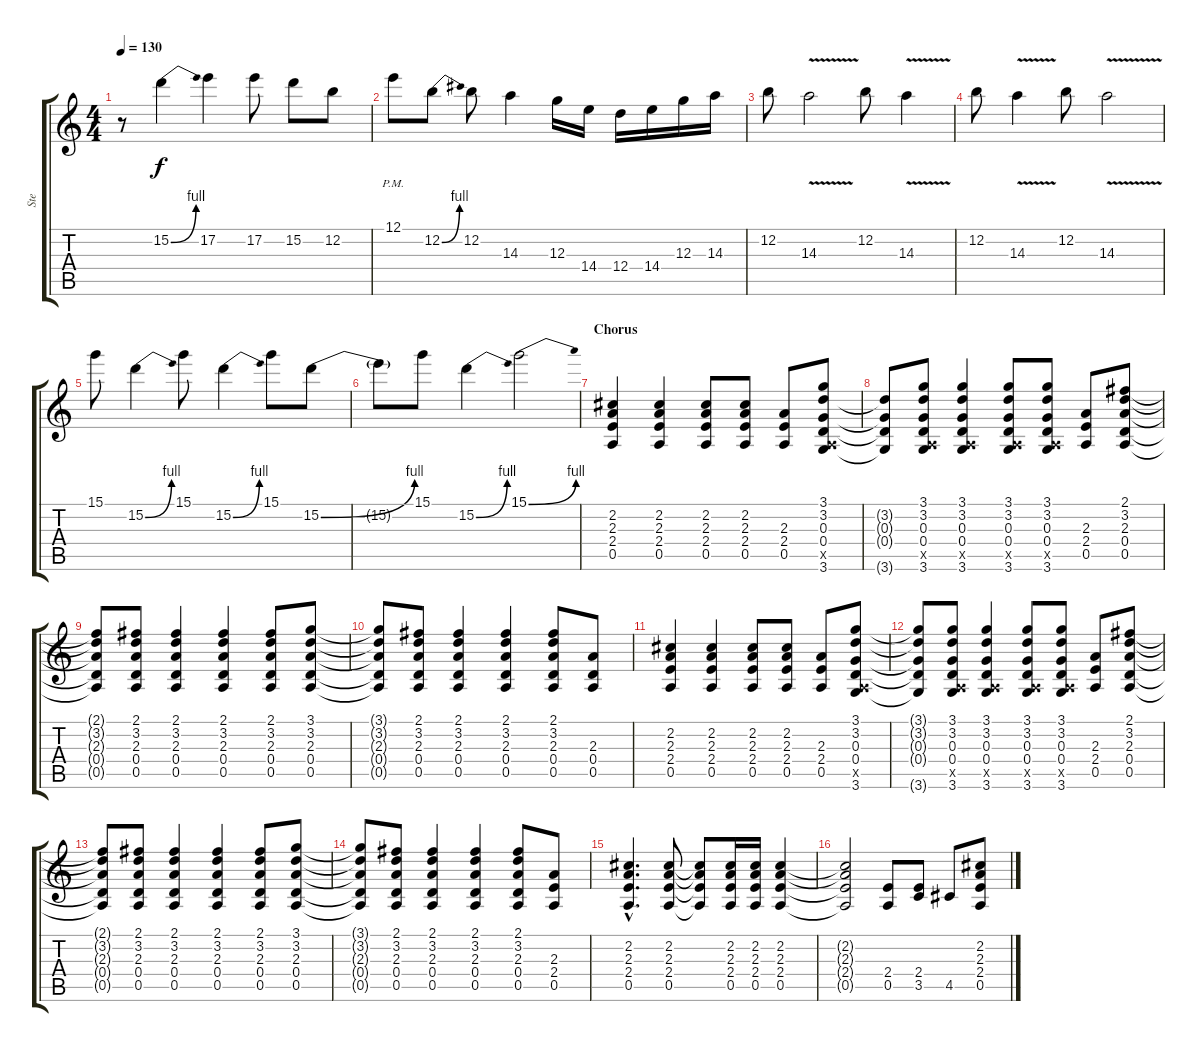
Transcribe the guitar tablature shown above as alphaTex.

\track ("Ste" "Ste") {instrument overdrivenguitar}
\staff {score tabs}
\tuning (E4 B3 G3 D3 A2 E2) {hide}
\ts (4 4)
\tempo 130
\clef g2
\ks c
r.8{dy f} 15.2{be (bend 0 0 60 4)}.4 17.2.4 17.2.8 15.2.8 12.2.8 |
12.1{pm}.8 12.2{be (bend 0 0 60 4)}.8 12.2.8 14.3.4 12.3.16 14.4.16 12.4.16 14.4.16 12.3.16 14.3.16 |
12.2.8 14.3{v}.2 12.2.8 14.3{v}.4 |
12.2.8 14.3{v}.4 12.2.8 14.3{v}.2 |
15.1.8 15.2{be (bend 0 0 60 4)}.4 15.1.8 15.2{be (bend 0 0 60 4)}.4 15.1.8 15.2{be (bend 0 0 60 4)}.8 |
15.2{t}.8 15.1.8 15.2{be (bend 0 0 60 4)}.4 15.1{be (bend 0 0 60 4)}.2 |
\section ("" "Chorus")
(2.2 2.3 2.4 0.5).4 (2.2 2.3 2.4 0.5).4 (2.2 2.3 2.4 0.5).8 (2.2 2.3 2.4 0.5).8 (2.3 2.4 0.5).8 (3.1 3.2 0.3 0.4 0.5{x} 3.6).8 |
(3.2{t} 0.3{t} 0.4{t} 3.6{t}).8 (3.1 3.2 0.3 0.4 0.5{x} 3.6).8 (3.1 3.2 0.3 0.4 0.5{x} 3.6).4 (3.1 3.2 0.3 0.4 0.5{x} 3.6).8 (3.1 3.2 0.3 0.4 0.5{x} 3.6).8 (2.3 2.4 0.5).8 (2.1 3.2 2.3 0.4 0.5).8 |
(2.1{t} 3.2{t} 2.3{t} 0.4{t} 0.5{t}).8 (2.1 3.2 2.3 0.4 0.5).8 (2.1 3.2 2.3 0.4 0.5).4 (2.1 3.2 2.3 0.4 0.5).4 (2.1 3.2 2.3 0.4 0.5).8 (3.1 3.2 2.3 0.4 0.5).8 |
(3.1{t} 3.2{t} 2.3{t} 0.4{t} 0.5{t}).8 (2.1 3.2 2.3 0.4 0.5).8 (2.1 3.2 2.3 0.4 0.5).4 (2.1 3.2 2.3 0.4 0.5).4 (2.1 3.2 2.3 0.4 0.5).8 (2.3 0.4 0.5).8 |
(2.2 2.3 2.4 0.5).4 (2.2 2.3 2.4 0.5).4 (2.2 2.3 2.4 0.5).8 (2.2 2.3 2.4 0.5).8 (2.3 2.4 0.5).8 (3.1 3.2 0.3 0.4 0.5{x} 3.6).8 |
(3.1{t} 3.2{t} 0.3{t} 0.4{t} 3.6{t}).8 (3.1 3.2 0.3 0.4 0.5{x} 3.6).8 (3.1 3.2 0.3 0.4 0.5{x} 3.6).4 (3.1 3.2 0.3 0.4 0.5{x} 3.6).8 (3.1 3.2 0.3 0.4 0.5{x} 3.6).8 (2.3 2.4 0.5).8 (2.1 3.2 2.3 0.4 0.5).8 |
(2.1{t} 3.2{t} 2.3{t} 0.4{t} 0.5{t}).8 (2.1 3.2 2.3 0.4 0.5).8 (2.1 3.2 2.3 0.4 0.5).4 (2.1 3.2 2.3 0.4 0.5).4 (2.1 3.2 2.3 0.4 0.5).8 (3.1 3.2 2.3 0.4 0.5).8 |
(3.1{t} 3.2{t} 2.3{t} 0.4{t} 0.5{t}).8 (2.1 3.2 2.3 0.4 0.5).8 (2.1 3.2 2.3 0.4 0.5).4 (2.1 3.2 2.3 0.4 0.5).4 (2.1 3.2 2.3 0.4 0.5).8 (2.3 2.4 0.5).8 |
(2.2{hac} 2.3{hac} 2.4{hac} 0.5{hac}).4{d} (2.2 2.3 2.4 0.5).8 (2.2{t} 2.3{t} 2.4{t} 0.5{t}).8 (2.2 2.3 2.4 0.5).16 (2.2 2.3 2.4 0.5).16 (2.2 2.3 2.4 0.5).4 |
(2.2{t} 2.3{t} 2.4{t} 0.5{t}).2 (2.4 0.5).8 (2.4 3.5).8 4.5.8 (2.2 2.3 2.4 0.5).8
